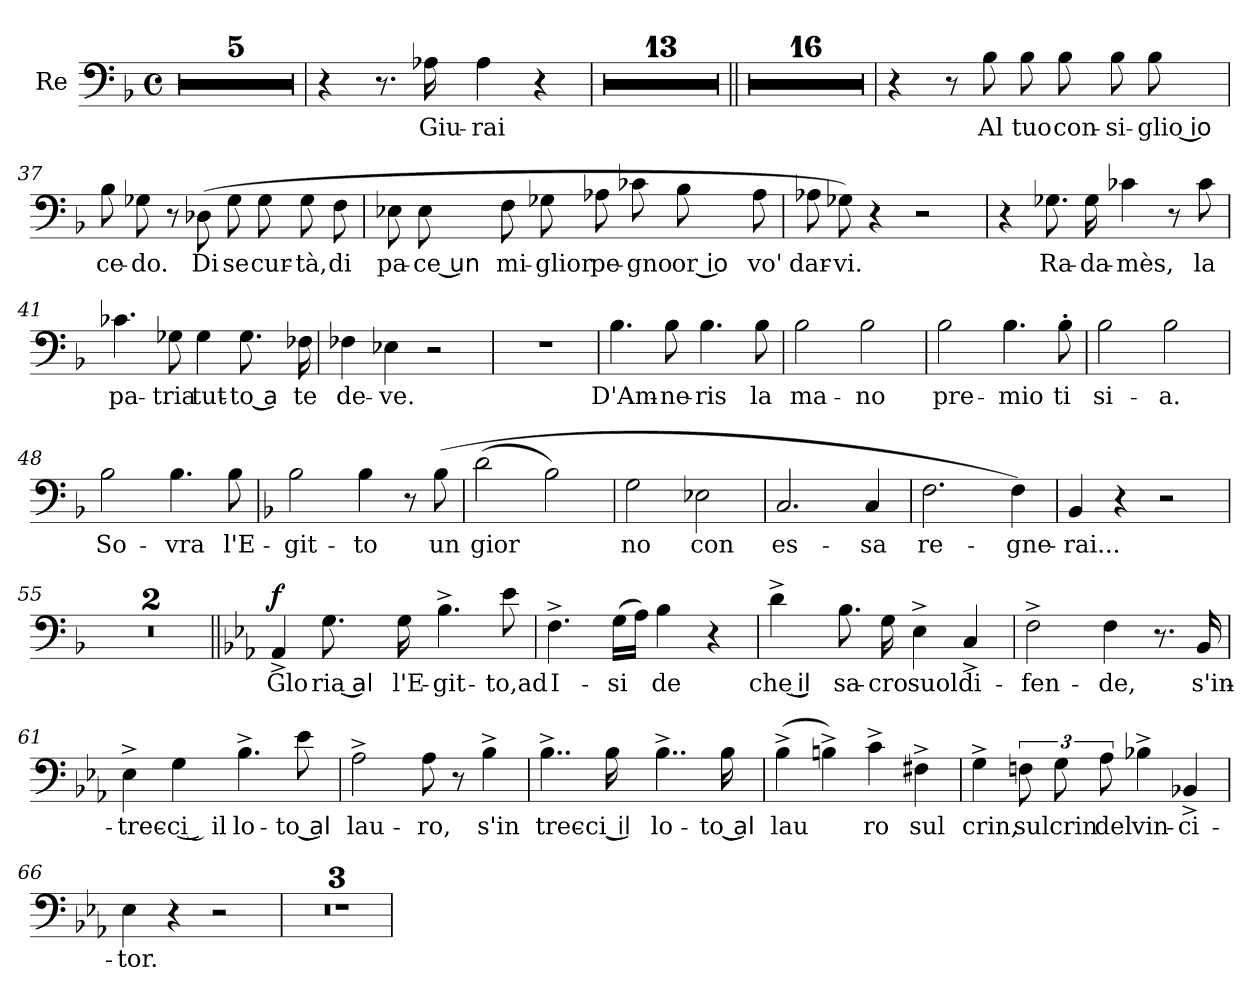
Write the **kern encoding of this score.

**kern	**text	**dynam
*part1	*part1	*part1
*staff1	*staff1	*staff1
*I"Re	*	*
*I'Re	*	*
*clefF4	*	*
*k[b-]	*	*
*M4/4	*	*
*met(c)	*	*
=1	=1	=1
1r	.	.
=2	=2	=2
1r	.	.
=3	=3	=3
1r	.	.
!!LO:LB:g=z
=4	=4	=4
1r	.	.
=5	=5	=5
1r	.	.
=6	=6	=6
4r	.	.
8.r	.	.
!	!LO:LY:b:color=#0055FF	!
16A-X\	Giu-	.
!	!LO:LY:b:color=#0055FF	!
4A-\	-rai	.
4r	.	.
!!LO:LB:g=z
=7	=7	=7
1r	.	.
=8	=8	=8
1r	.	.
!!LO:LB:g=z
=9	=9	=9
1r	.	.
=10	=10	=10
1r	.	.
!!LO:PB:g=z
=11	=11	=11
1r	.	.
=12	=12	=12
1r	.	.
!!LO:LB:g=z
=13	=13	=13
1r	.	.
=14	=14	=14
1r	.	.
=15	=15	=15
1r	.	.
!!LO:PB:g=z
=16	=16	=16
1r	.	.
=17	=17	=17
1r	.	.
=18	=18	=18
1r	.	.
=19	=19	=19
1r	.	.
!!LO:LB:g=z
=20||	=20||	=20||
1r	.	.
=21	=21	=21
1r	.	.
=22	=22	=22
1r	.	.
=23	=23	=23
1r	.	.
!!LO:LB:g=z
=24	=24	=24
*k[b-]	*	*
1r	.	.
=25	=25	=25
1r	.	.
=26	=26	=26
1r	.	.
=27	=27	=27
1r	.	.
!!LO:LB:g=z
=28	=28	=28
1r	.	.
=29	=29	=29
1r	.	.
=30	=30	=30
1r	.	.
!!LO:PB:g=z
=31	=31	=31
1r	.	.
=32	=32	=32
1r	.	.
=33	=33	=33
1r	.	.
!!LO:LB:g=z
=34	=34	=34
1r	.	.
=35	=35	=35
1r	.	.
=36	=36	=36
4r	.	.
8r	.	.
!	!LO:LY:b:color=#0055FF	!
8B-\	Al	.
!	!LO:LY:b:color=#0055FF	!
8B-\	tuo	.
!	!LO:LY:b:color=#0055FF	!
8B-\	con-	.
!	!LO:LY:b:color=#0055FF	!
8B-\	-si-	.
!	!LO:LY:b:color=#0055FF	!
8B-\	-glio ͜io	.
!!LO:LB:g=z
=37	=37	=37
!	!LO:LY:b:color=#0055FF	!
8B-\	ce-	.
!	!LO:LY:b:color=#0055FF	!
8G-X\	-do.	.
8r	.	.
!	!LO:LY:b:color=#0055FF	!
(>8D-X\	Di	.
!	!LO:LY:b:color=#0055FF	!
8G-\	se	.
!	!LO:LY:b:color=#0055FF	!
8G-\	cur-	.
!	!LO:LY:b:color=#0055FF	!
8G-\	-tà,	.
!	!LO:LY:b:color=#0055FF	!
8F\	di	.
=38	=38	=38
!	!LO:LY:b:color=#0055FF	!
8E-X\	pa-	.
!	!LO:LY:b:color=#0055FF	!
8E-\	-ce ͜un	.
!	!LO:LY:b:color=#0055FF	!
8F\	mi-	.
!	!LO:LY:b:color=#0055FF	!
8G-X\	-glior	.
!	!LO:LY:b:color=#0055FF	!
8A-X\	pe-	.
!	!LO:LY:b:color=#0055FF	!
8c-X\	-gno	.
!	!LO:LY:b:color=#0055FF	!
8B-\	or ͜io	.
!	!LO:LY:b:color=#0055FF	!
8A-\	vo'	.
!!LO:LB:g=z
=39	=39	=39
!	!LO:LY:b:color=#0055FF	!
8A-X\	dar-	.
!	!LO:LY:b:color=#0055FF	!
8G-X\)	-vi.	.
4r	.	.
2r	.	.
=40	=40	=40
4r	.	.
!	!LO:LY:b:color=#0055FF	!
8.G-X\	Ra-	.
!	!LO:LY:b:color=#0055FF	!
16G-\	-da-	.
!	!LO:LY:b:color=#0055FF	!
4c-X\	-mès,	.
8r	.	.
!	!LO:LY:b:color=#0055FF	!
8c-\	la	.
=41	=41	=41
!	!LO:LY:b:color=#0055FF	!
4.c-X\	pa-	.
!	!LO:LY:b:color=#0055FF	!
8G-X\	-tria	.
!	!LO:LY:b:color=#0055FF	!
4G-\	tut-	.
!	!LO:LY:b:color=#0055FF	!
8.G-\	-to ͜a	.
!	!LO:LY:b:color=#0055FF	!
16F-X\	te	.
!!LO:PB:g=z
=42	=42	=42
!	!LO:LY:b:color=#0055FF	!
4F-X\	de-	.
!	!LO:LY:b:color=#0055FF	!
4E-X\	-ve.	.
2r	.	.
=43	=43	=43
1r	.	.
=44	=44	=44
!	!LO:LY:b:color=#0055FF	!
4.B-\	D'Am-	.
!	!LO:LY:b:color=#0055FF	!
8B-\	-ne-	.
!	!LO:LY:b:color=#0055FF	!
4.B-\	-ris	.
!	!LO:LY:b:color=#0055FF	!
8B-\	la	.
!!LO:LB:g=z
=45	=45	=45
!	!LO:LY:b:color=#0055FF	!
2B-\	ma-	.
!	!LO:LY:b:color=#0055FF	!
2B-\	-no	.
=46	=46	=46
!	!LO:LY:b:color=#0055FF	!
2B-\	pre-	.
!	!LO:LY:b:color=#0055FF	!
4.B-\	-mio	.
!	!LO:LY:b:color=#0055FF	!
8B-'\	ti	.
=47	=47	=47
!	!LO:LY:b:color=#0055FF	!
2B-\	si-	.
!	!LO:LY:b:color=#0055FF	!
2B-\	-a.	.
=48	=48	=48
!	!LO:LY:b:color=#0055FF	!
2B-\	So-	.
!	!LO:LY:b:color=#0055FF	!
4.B-\	-vra	.
!	!LO:LY:b:color=#0055FF	!
8B-\	l'E-	.
!!LO:LB:g=z
=49	=49	=49
*k[b-]	*	*
!	!LO:LY:b:color=#0055FF	!
2B-\	-git-	.
!	!LO:LY:b:color=#0055FF	!
4B-\	-to	.
8r	.	.
!	!LO:LY:b:color=#0055FF	!
(>8B-\	un	.
=50	=50	=50
!	!LO:LY:b:color=#0055FF	!
(>2d\	-gior	.
2B-\)	.	.
=51	=51	=51
!	!LO:LY:b:color=#0055FF	!
2G\	no	.
!	!LO:LY:b:color=#0055FF	!
2E-X\	con	.
=52	=52	=52
!	!LO:LY:b:color=#0055FF	!
2.C/	es-	.
!	!LO:LY:b:color=#0055FF	!
4C/	-sa	.
=53	=53	=53
!	!LO:LY:b:color=#0055FF	!
2.F\	re-	.
!	!LO:LY:b:color=#0055FF	!
4F\)	-gne-	.
!!LO:LB:g=z
=54	=54	=54
!	!LO:LY:b:color=#0055FF	!
4BB-/	-rai...	.
4r	.	.
2r	.	.
=55	=55	=55
1r	.	.
=56	=56	=56
1r;<	.	.
!!LO:PB:g=z
=57||	=57||	=57||
*k[b-e-a-]	*	*
!	!LO:LY:b:color=#0055FF	!LO:DY:a
4AA-^/	Glo	f
!	!LO:LY:b:color=#0055FF	!
8.G\	-ria ͜al	.
!	!LO:LY:b:color=#0055FF	!
16G\	l'E-	.
!	!LO:LY:b:color=#0055FF	!
4.B-^\	-git-	.
!	!LO:LY:b:color=#0055FF	!
8e-\	-to,ad	.
=58	=58	=58
!	!LO:LY:b:color=#0055FF	!
4.F^\	I-	.
!	!LO:LY:b:color=#0055FF	!
(>16G\LL	-si	.
16A-\JJ)	.	.
!	!LO:LY:b:color=#0055FF	!
4B-\	de	.
4r	.	.
=59	=59	=59
!	!LO:LY:b:color=#0055FF	!
4d^\	che ͜il	.
!	!LO:LY:b:color=#0055FF	!
8.B-\	sa-	.
!	!LO:LY:b:color=#0055FF	!
16G\	-cro	.
!	!LO:LY:b:color=#0055FF	!
4E-^\	suol	.
!	!LO:LY:b:color=#0055FF	!
4C^/	di-	.
=60	=60	=60
!	!LO:LY:b:color=#0055FF	!
2F^\	-fen-	.
!	!LO:LY:b:color=#0055FF	!
4F\	-de,	.
8.r	.	.
!	!LO:LY:b:color=#0055FF	!
16BB-/	s'in-	.
!!LO:PB:g=z
=61	=61	=61
!	!LO:LY:b:color=#0055FF	!
4E-^\	-trec-	.
!	!LO:LY:b:color=#0055FF	!
4G\	-ci͜ il	.
!	!LO:LY:b:color=#0055FF	!
4.B-^\	lo-	.
!	!LO:LY:b:color=#0055FF	!
8e-\	-to ͜al	.
=62	=62	=62
!	!LO:LY:b:color=#0055FF	!
2A-^\	lau-	.
!	!LO:LY:b:color=#0055FF	!
8A-\	-ro,	.
8r	.	.
!	!LO:LY:b:color=#0055FF	!
4B-^\	s'in	.
=63	=63	=63
!	!LO:LY:b:color=#0055FF	!
4..B-^\	trec-	.
!	!LO:LY:b:color=#0055FF	!
16B-\	-ci ͜il	.
!	!LO:LY:b:color=#0055FF	!
4..B-^\	lo-	.
!	!LO:LY:b:color=#0055FF	!
16B-\	-to ͜al	.
=64	=64	=64
!	!LO:LY:b:color=#0055FF	!
(>4B-^\	lau	.
4Bn^\)	.	.
!	!LO:LY:b:color=#0055FF	!
4c^\	ro	.
!	!LO:LY:b:color=#0055FF	!
4F#X^\	sul	.
!!LO:PB:g=z
=65	=65	=65
!	!LO:LY:b:color=#0055FF	!
4G^\	crin,	.
!	!LO:LY:b:color=#0055FF	!
12Fn\	sul	.
!	!LO:LY:b:color=#0055FF	!
12G\	crin	.
!	!LO:LY:b:color=#0055FF	!
12A-\	del	.
!	!LO:LY:b:color=#0055FF	!
4B-X^\	vin-	.
!	!LO:LY:b:color=#0055FF	!
4BB-X^/	-ci-	.
=66	=66	=66
!	!LO:LY:b:color=#0055FF	!
4E-\	-tor.	.
4r	.	.
2r	.	.
=67	=67	=67
1r	.	.
=68	=68	=68
1r	.	.
!!LO:PB:g=z
=69	=69	=69
*k[b-e-a-]	*	*
1r	.	.
=	=	=
*-	*-	*-
